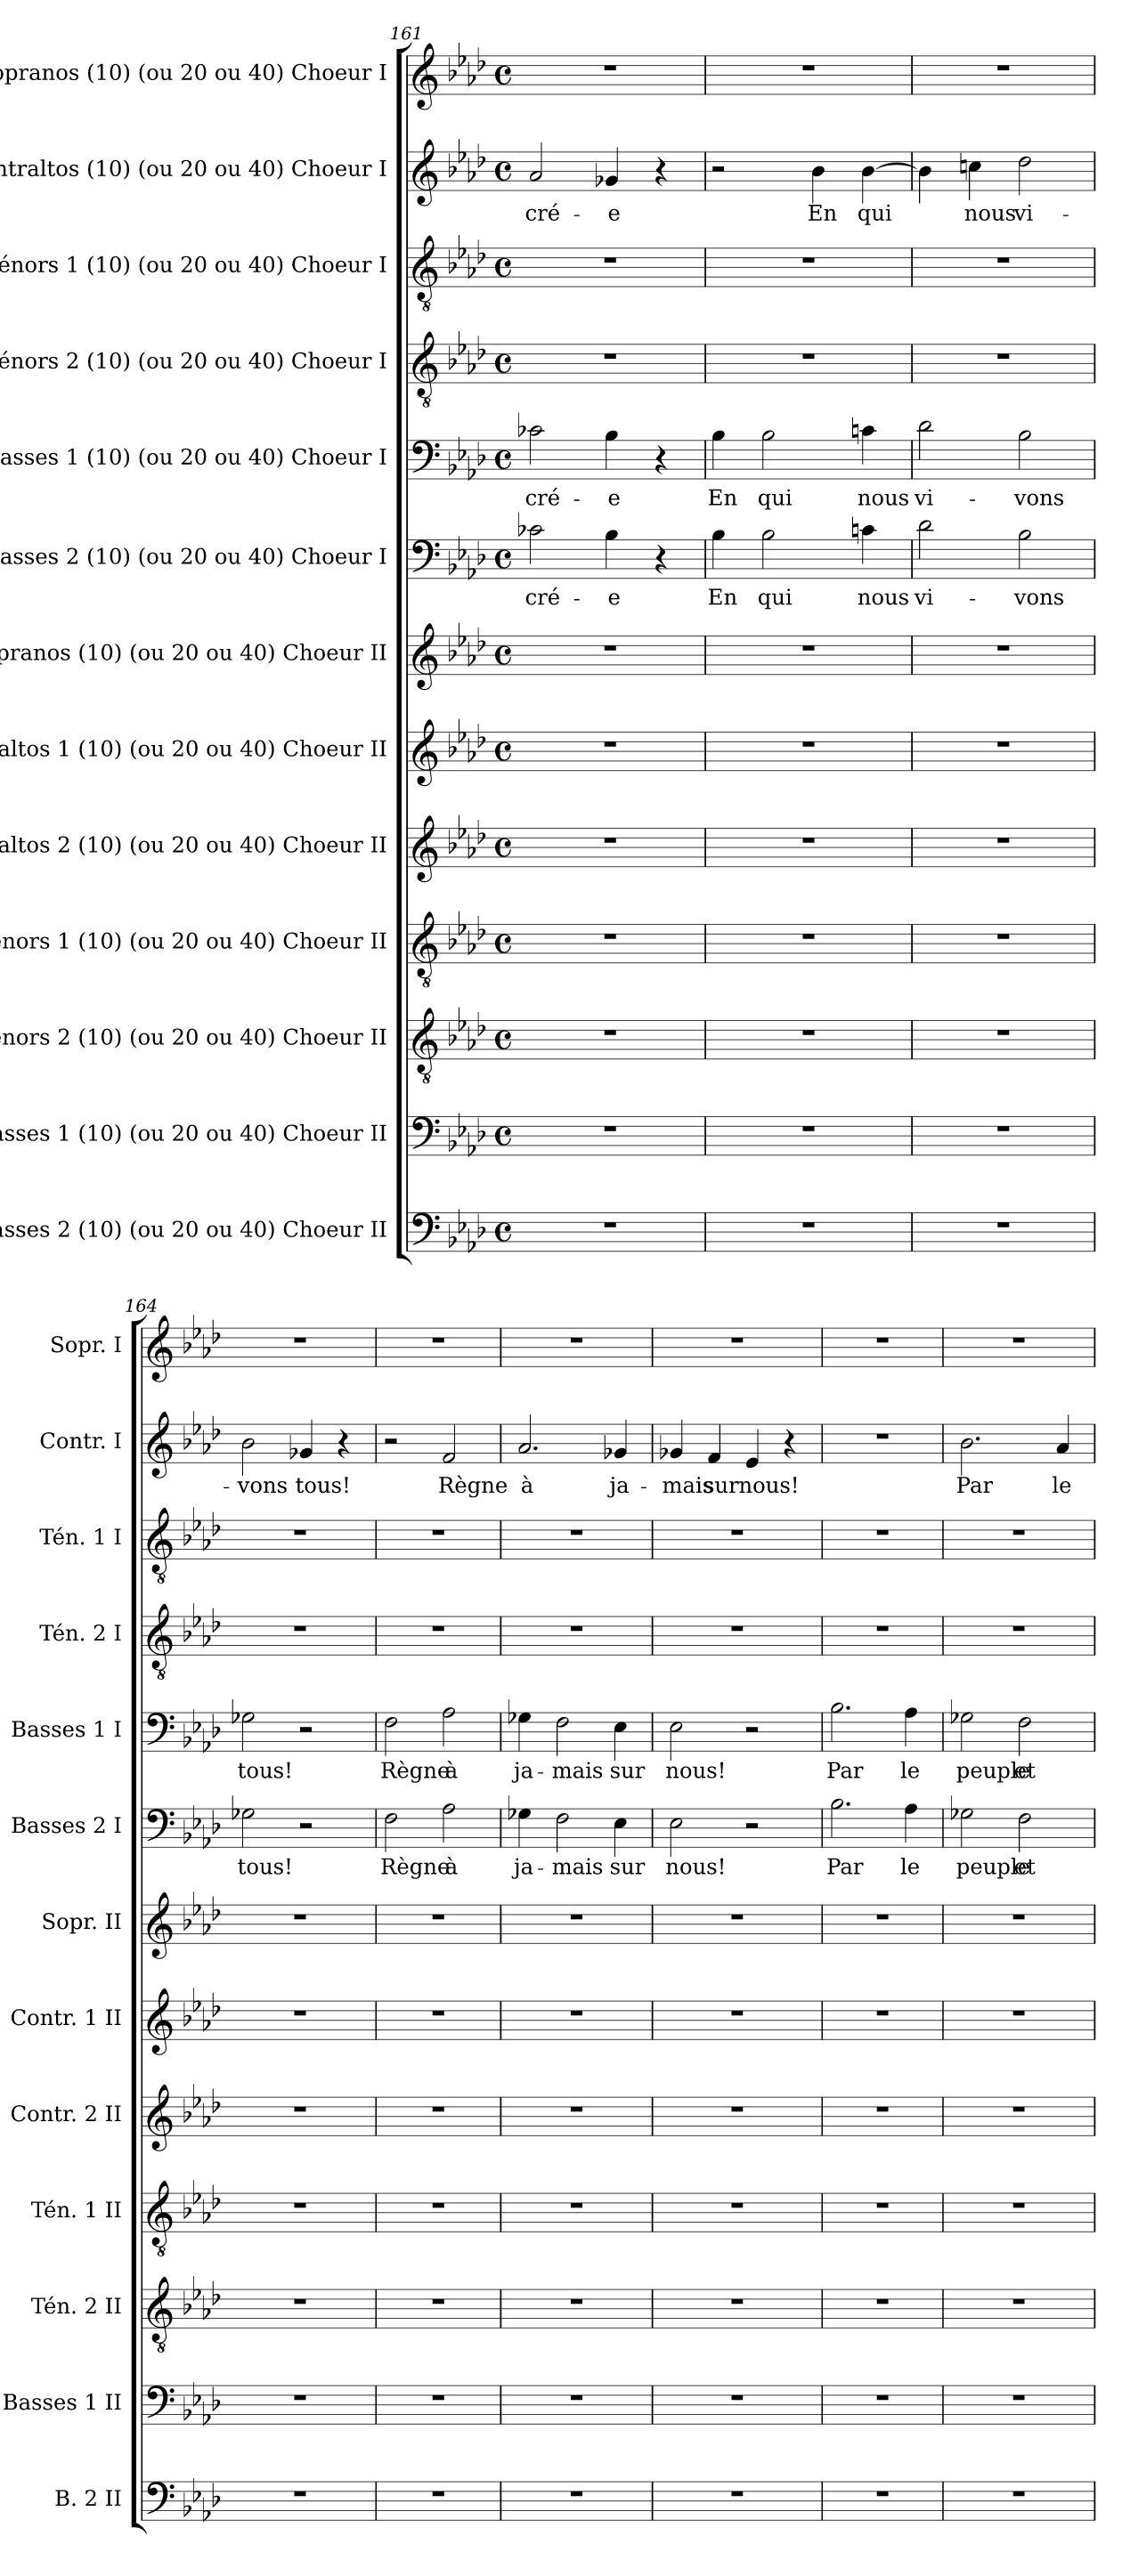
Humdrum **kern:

**kern	**kern	**kern	**kern	**kern	**kern	**kern	**kern	**text	**kern	**text	**kern	**kern	**kern	**text	**kern
*part13	*part12	*part11	*part10	*part9	*part8	*part7	*part6	*part6	*part5	*part5	*part4	*part3	*part2	*part2	*part1
*staff13	*staff12	*staff11	*staff10	*staff9	*staff8	*staff7	*staff6	*staff6	*staff5	*staff5	*staff4	*staff3	*staff2	*staff2	*staff1
*I"Basses 2 (10) (ou 20 ou 40) Choeur II	*I"Basses 1 (10) (ou 20 ou 40) Choeur II	*I"Ténors 2 (10) (ou 20 ou 40) Choeur II	*I"Ténors 1 (10) (ou 20 ou 40) Choeur II	*I"Contraltos 2 (10) (ou 20 ou 40) Choeur II	*I"Contraltos 1 (10) (ou 20 ou 40) Choeur II	*I"Sopranos (10) (ou 20 ou 40) Choeur II	*I"Basses 2 (10) (ou 20 ou 40) Choeur I	*	*I"Basses 1 (10) (ou 20 ou 40) Choeur I	*	*I"Ténors 2 (10) (ou 20 ou 40) Choeur I	*I"Ténors 1 (10) (ou 20 ou 40) Choeur I	*I"Contraltos (10) (ou 20 ou 40) Choeur I	*	*I"Sopranos (10) (ou 20 ou 40) Choeur I
*I'B. 2 II	*I'Basses 1 II	*I'Tén. 2 II	*I'Tén. 1 II	*I'Contr. 2 II	*I'Contr. 1 II	*I'Sopr. II	*I'Basses 2 I	*	*I'Basses 1 I	*	*I'Tén. 2 I	*I'Tén. 1 I	*I'Contr. I	*	*I'Sopr. I
*clefF4	*clefF4	*clefGv2	*clefGv2	*clefG2	*clefG2	*clefG2	*clefF4	*	*clefF4	*	*clefGv2	*clefGv2	*clefG2	*	*clefG2
*k[b-e-a-d-]	*k[b-e-a-d-]	*k[b-e-a-d-]	*k[b-e-a-d-]	*k[b-e-a-d-]	*k[b-e-a-d-]	*k[b-e-a-d-]	*k[b-e-a-d-]	*	*k[b-e-a-d-]	*	*k[b-e-a-d-]	*k[b-e-a-d-]	*k[b-e-a-d-]	*	*k[b-e-a-d-]
*M4/4	*M4/4	*M4/4	*M4/4	*M4/4	*M4/4	*M4/4	*M4/4	*	*M4/4	*	*M4/4	*M4/4	*M4/4	*	*M4/4
*met(c)	*met(c)	*met(c)	*met(c)	*met(c)	*met(c)	*met(c)	*met(c)	*	*met(c)	*	*met(c)	*met(c)	*met(c)	*	*met(c)
=161	=161	=161	=161	=161	=161	=161	=161	=161	=161	=161	=161	=161	=161	=161	=161
!	!	!	!	!	!	!	!	!LO:LY:b	!	!LO:LY:b	!	!	!	!LO:LY:b	!
1r	1r	1r	1r	1r	1r	1r	2c-X\	-cré-	2c-X\	-cré-	1r	1r	2a-/	-cré-	1r
!	!	!	!	!	!	!	!	!LO:LY:b	!	!LO:LY:b	!	!	!	!LO:LY:b	!
.	.	.	.	.	.	.	4B-\	-e	4B-\	-e	.	.	4g-X/	-e	.
.	.	.	.	.	.	.	4r	.	4r	.	.	.	4r	.	.
=162	=162	=162	=162	=162	=162	=162	=162	=162	=162	=162	=162	=162	=162	=162	=162
!	!	!	!	!	!	!	!	!LO:LY:b	!	!LO:LY:b	!	!	!	!	!
1r	1r	1r	1r	1r	1r	1r	4B-\	En	4B-\	En	1r	1r	2r	.	1r
!	!	!	!	!	!	!	!	!LO:LY:b	!	!LO:LY:b	!	!	!	!	!
.	.	.	.	.	.	.	2B-\	qui	2B-\	qui	.	.	.	.	.
!	!	!	!	!	!	!	!	!	!	!	!	!	!	!LO:LY:b	!
.	.	.	.	.	.	.	.	.	.	.	.	.	4b-\	En	.
!	!	!	!	!	!	!	!	!LO:LY:b	!	!LO:LY:b	!	!	!	!LO:LY:b	!
.	.	.	.	.	.	.	4cn\	nous	4cn\	nous	.	.	[4b-\	qui	.
=163	=163	=163	=163	=163	=163	=163	=163	=163	=163	=163	=163	=163	=163	=163	=163
!	!	!	!	!	!	!	!	!LO:LY:b	!	!LO:LY:b	!	!	!	!	!
1r	1r	1r	1r	1r	1r	1r	2d-\	vi-	2d-\	vi-	1r	1r	4b-\]	.	1r
!	!	!	!	!	!	!	!	!	!	!	!	!	!	!LO:LY:b	!
.	.	.	.	.	.	.	.	.	.	.	.	.	4ccn\	nous	.
!	!	!	!	!	!	!	!	!LO:LY:b	!	!LO:LY:b	!	!	!	!LO:LY:b	!
.	.	.	.	.	.	.	2B-\	-vons	2B-\	-vons	.	.	2dd-\	vi-	.
=164	=164	=164	=164	=164	=164	=164	=164	=164	=164	=164	=164	=164	=164	=164	=164
!	!	!	!	!	!	!	!	!LO:LY:b	!	!LO:LY:b	!	!	!	!LO:LY:b	!
1r	1r	1r	1r	1r	1r	1r	2G-X\	tous!	2G-X\	tous!	1r	1r	2b-\	-vons	1r
!	!	!	!	!	!	!	!	!	!	!	!	!	!	!LO:LY:b	!
.	.	.	.	.	.	.	2r	.	2r	.	.	.	4g-X/	tous!	.
.	.	.	.	.	.	.	.	.	.	.	.	.	4r	.	.
=165	=165	=165	=165	=165	=165	=165	=165	=165	=165	=165	=165	=165	=165	=165	=165
!	!	!	!	!	!	!	!	!LO:LY:b	!	!LO:LY:b	!	!	!	!	!
1r	1r	1r	1r	1r	1r	1r	2F\	Règne	2F\	Règne	1r	1r	2r	.	1r
!	!	!	!	!	!	!	!	!LO:LY:b	!	!LO:LY:b	!	!	!	!LO:LY:b	!
.	.	.	.	.	.	.	2A-\	à	2A-\	à	.	.	2f/	Règne	.
!!LO:LB:g=z
=166	=166	=166	=166	=166	=166	=166	=166	=166	=166	=166	=166	=166	=166	=166	=166
!	!	!	!	!	!	!	!	!LO:LY:b	!	!LO:LY:b	!	!	!	!LO:LY:b	!
1r	1r	1r	1r	1r	1r	1r	4G-X\	ja-	4G-X\	ja-	1r	1r	2.a-/	à	1r
!	!	!	!	!	!	!	!	!LO:LY:b	!	!LO:LY:b	!	!	!	!	!
.	.	.	.	.	.	.	2F\	-mais	2F\	-mais	.	.	.	.	.
!	!	!	!	!	!	!	!	!LO:LY:b	!	!LO:LY:b	!	!	!	!LO:LY:b	!
.	.	.	.	.	.	.	4E-\	sur	4E-\	sur	.	.	4g-X/	ja-	.
=167	=167	=167	=167	=167	=167	=167	=167	=167	=167	=167	=167	=167	=167	=167	=167
!	!	!	!	!	!	!	!	!LO:LY:b	!	!LO:LY:b	!	!	!	!LO:LY:b	!
1r	1r	1r	1r	1r	1r	1r	2E-\	nous!	2E-\	nous!	1r	1r	4g-X/	-mais	1r
!	!	!	!	!	!	!	!	!	!	!	!	!	!	!LO:LY:b	!
.	.	.	.	.	.	.	.	.	.	.	.	.	4f/	sur	.
!	!	!	!	!	!	!	!	!	!	!	!	!	!	!LO:LY:b	!
.	.	.	.	.	.	.	2r	.	2r	.	.	.	4e-/	nous!	.
.	.	.	.	.	.	.	.	.	.	.	.	.	4r	.	.
=168	=168	=168	=168	=168	=168	=168	=168	=168	=168	=168	=168	=168	=168	=168	=168
!	!	!	!	!	!	!	!	!LO:LY:b	!	!LO:LY:b	!	!	!	!	!
1r	1r	1r	1r	1r	1r	1r	2.B-\	Par	2.B-\	Par	1r	1r	1r	.	1r
!	!	!	!	!	!	!	!	!LO:LY:b	!	!LO:LY:b	!	!	!	!	!
.	.	.	.	.	.	.	4A-\	le	4A-\	le	.	.	.	.	.
=169	=169	=169	=169	=169	=169	=169	=169	=169	=169	=169	=169	=169	=169	=169	=169
!	!	!	!	!	!	!	!	!LO:LY:b	!	!LO:LY:b	!	!	!	!LO:LY:b	!
1r	1r	1r	1r	1r	1r	1r	2G-X\	peuple	2G-X\	peuple	1r	1r	2.b-\	Par	1r
!	!	!	!	!	!	!	!	!LO:LY:b	!	!LO:LY:b	!	!	!	!	!
.	.	.	.	.	.	.	2F\	et	2F\	et	.	.	.	.	.
!	!	!	!	!	!	!	!	!	!	!	!	!	!	!LO:LY:b	!
.	.	.	.	.	.	.	.	.	.	.	.	.	4a-/	le	.
=	=	=	=	=	=	=	=	=	=	=	=	=	=	=	=
*-	*-	*-	*-	*-	*-	*-	*-	*-	*-	*-	*-	*-	*-	*-	*-
